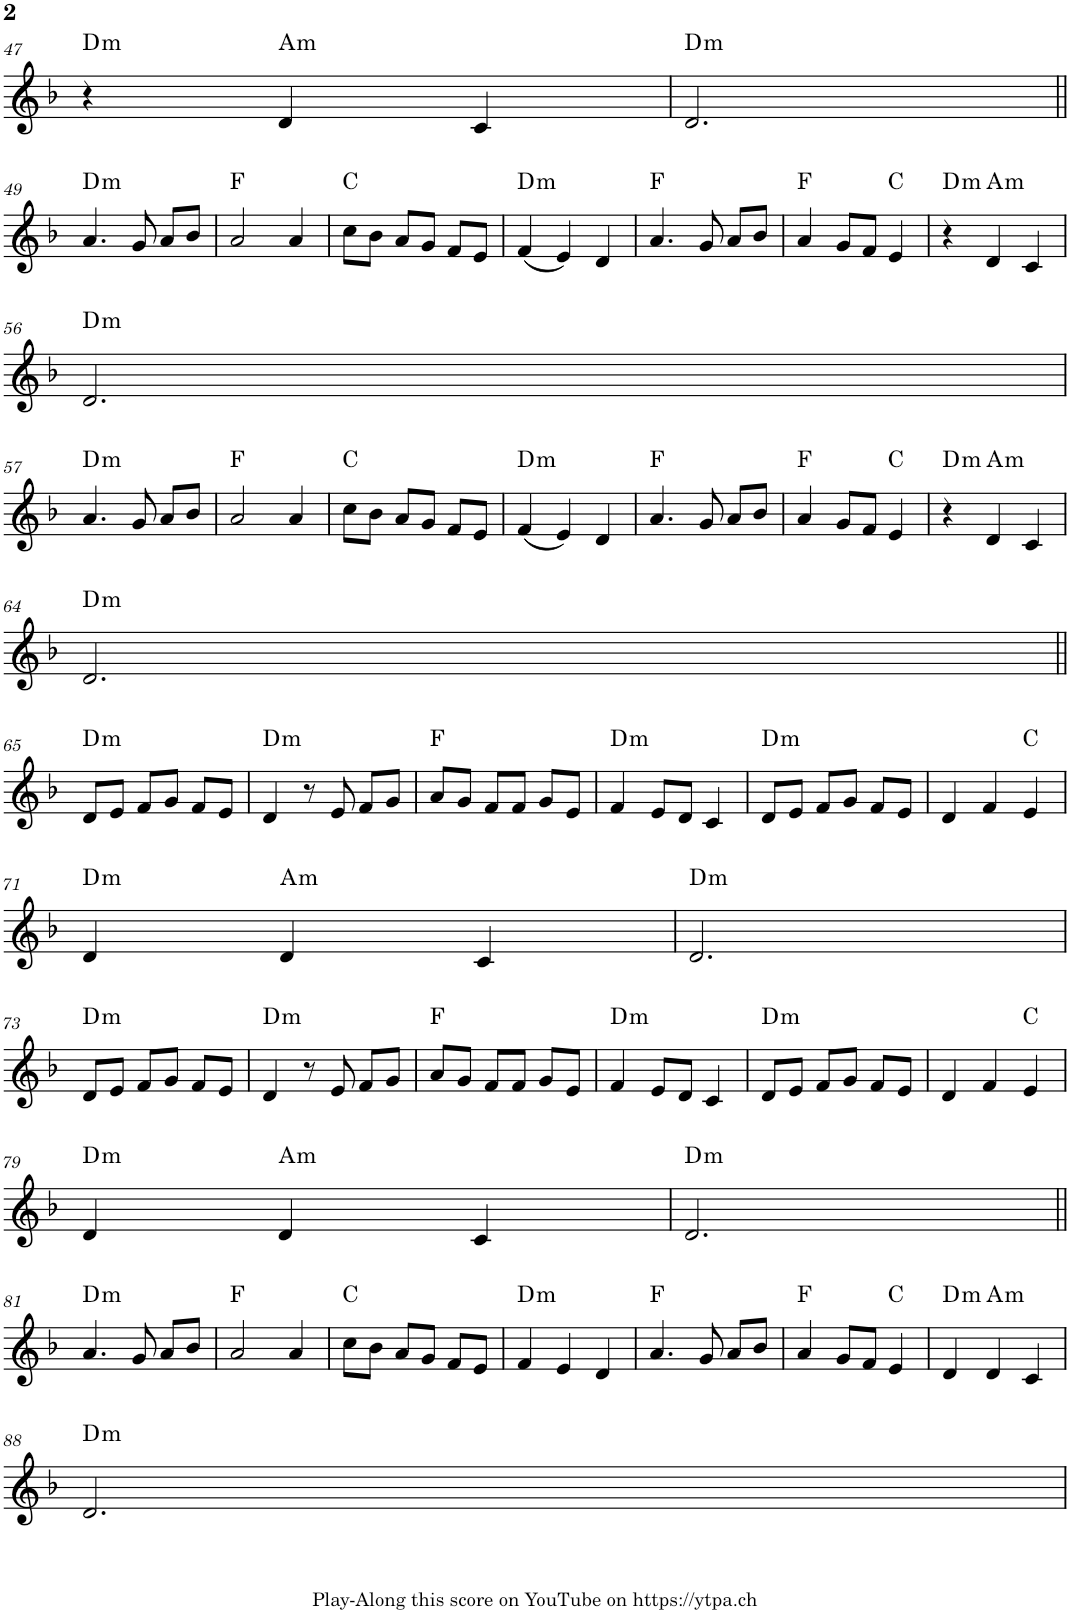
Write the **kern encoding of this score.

**kern	**harte
*part1	*part1
*staff1	*
*I"Piano	*
*I'Pno.	*
!!LO:PB:g=z
*clefG2	*
*k[b-]	*
*M3/4	*
=47	=47
!	!LO:H:kt=m
4r	D:min
!	!LO:H:kt=m
4d/	A:min
4c/	.
=48	=48
!	!LO:H:kt=m
2.d/	D:min
!!LO:LB:g=z
=49||	=49||
!	!LO:H:kt=m
4.a/	D:min
8g/	.
8a/L	.
8b-/J	.
=50	=50
2a/	F:maj
4a/	.
=51	=51
8cc\L	C:maj
8b-\J	.
8a/L	.
8g/J	.
8f/L	.
8e/J	.
=52	=52
!	!LO:H:kt=m
(4f/	D:min
4e/)	.
4d/	.
=53	=53
4.a/	F:maj
8g/	.
8a/L	.
8b-/J	.
=54	=54
4a/	F:maj
8g/L	.
8f/J	.
4e/	C:maj
=55	=55
!	!LO:H:kt=m
4r	D:min
!	!LO:H:kt=m
4d/	A:min
4c/	.
!!LO:LB:g=z
=56	=56
!	!LO:H:kt=m
2.d/	D:min
!!LO:LB:g=z
=57	=57
!	!LO:H:kt=m
4.a/	D:min
8g/	.
8a/L	.
8b-/J	.
=58	=58
2a/	F:maj
4a/	.
=59	=59
8cc\L	C:maj
8b-\J	.
8a/L	.
8g/J	.
8f/L	.
8e/J	.
=60	=60
!	!LO:H:kt=m
(4f/	D:min
4e/)	.
4d/	.
=61	=61
4.a/	F:maj
8g/	.
8a/L	.
8b-/J	.
=62	=62
4a/	F:maj
8g/L	.
8f/J	.
4e/	C:maj
=63	=63
!	!LO:H:kt=m
4r	D:min
!	!LO:H:kt=m
4d/	A:min
4c/	.
!!LO:LB:g=z
=64	=64
!	!LO:H:kt=m
2.d/	D:min
!!LO:LB:g=z
=65||	=65||
!	!LO:H:kt=m
8d/L	D:min
8e/J	.
8f/L	.
8g/J	.
8f/L	.
8e/J	.
=66	=66
!	!LO:H:kt=m
4d/	D:min
8r	.
8e/	.
8f/L	.
8g/J	.
=67	=67
8a/L	F:maj
8g/J	.
8f/L	.
8f/J	.
8g/L	.
8e/J	.
=68	=68
!	!LO:H:kt=m
4f/	D:min
8e/L	.
8d/J	.
4c/	.
=69	=69
!	!LO:H:kt=m
8d/L	D:min
8e/J	.
8f/L	.
8g/J	.
8f/L	.
8e/J	.
=70	=70
4d/	.
4f/	.
4e/	C:maj
!!LO:LB:g=z
=71	=71
!	!LO:H:kt=m
4d/	D:min
!	!LO:H:kt=m
4d/	A:min
4c/	.
=72	=72
!	!LO:H:kt=m
2.d/	D:min
!!LO:LB:g=z
=73	=73
!	!LO:H:kt=m
8d/L	D:min
8e/J	.
8f/L	.
8g/J	.
8f/L	.
8e/J	.
=74	=74
!	!LO:H:kt=m
4d/	D:min
8r	.
8e/	.
8f/L	.
8g/J	.
=75	=75
8a/L	F:maj
8g/J	.
8f/L	.
8f/J	.
8g/L	.
8e/J	.
=76	=76
!	!LO:H:kt=m
4f/	D:min
8e/L	.
8d/J	.
4c/	.
=77	=77
!	!LO:H:kt=m
8d/L	D:min
8e/J	.
8f/L	.
8g/J	.
8f/L	.
8e/J	.
=78	=78
4d/	.
4f/	.
4e/	C:maj
!!LO:LB:g=z
=79	=79
!	!LO:H:kt=m
4d/	D:min
!	!LO:H:kt=m
4d/	A:min
4c/	.
=80	=80
!	!LO:H:kt=m
2.d/	D:min
!!LO:LB:g=z
=81||	=81||
!	!LO:H:kt=m
4.a/	D:min
8g/	.
8a/L	.
8b-/J	.
=82	=82
2a/	F:maj
4a/	.
=83	=83
8cc\L	C:maj
8b-\J	.
8a/L	.
8g/J	.
8f/L	.
8e/J	.
=84	=84
!	!LO:H:kt=m
4f/	D:min
4e/	.
4d/	.
=85	=85
4.a/	F:maj
8g/	.
8a/L	.
8b-/J	.
=86	=86
4a/	F:maj
8g/L	.
8f/J	.
4e/	C:maj
=87	=87
!	!LO:H:kt=m
4d/	D:min
!	!LO:H:kt=m
4d/	A:min
4c/	.
!!LO:LB:g=z
=88	=88
!	!LO:H:kt=m
2.d/	D:min
=	=
*-	*-
